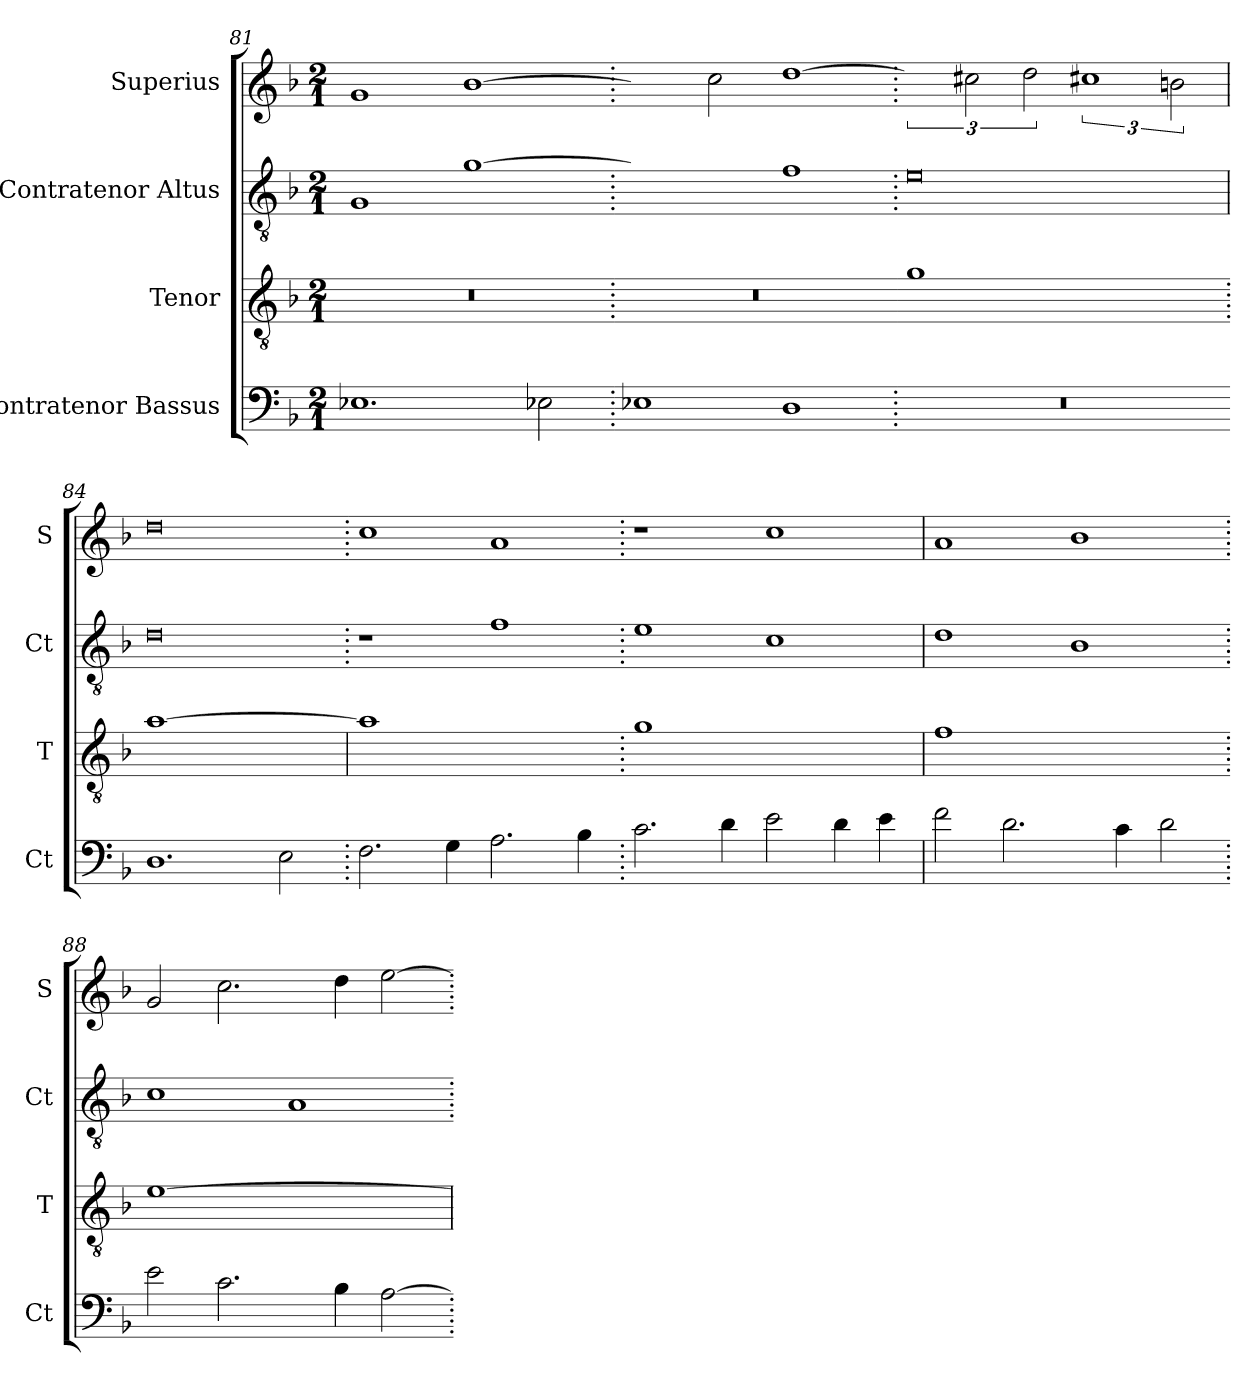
**kern	**kern	**kern	**kern
*part4	*part3	*part2	*part1
*staff4	*staff3	*staff2	*staff1
*I"Contratenor Bassus	*I"Tenor	*I"Contratenor Altus	*I"Superius
*I'Ct	*I'T	*I'Ct	*I'S
*clefF4	*clefGv2	*clefGv2	*clefG2
*k[b-]	*k[b-]	*k[b-]	*k[b-]
*M2/1	*M2/1	*M2/1	*M2/1
=81	=81	=81	=81
!	!LO:N:vis=1	!	!
1.E-X	0r	1G	1g
.	.	[1g	[1b-
2E-X\	.	.	.
=82.	=82.	=82.	=82.
!	!LO:N:vis=1	!	!
1E-X	0r	1gyy]	2b-\yy]
.	.	.	2cc\
1D	.	1f	[1dd
=83.	=83	=83.	=83.
!	!LO:N:vis=1	!	!
0r	0g	0e	3dd\yy]
.	.	.	3cc#X\
.	.	.	3dd\
.	.	.	3%2cc#X
.	.	.	3bn\
=84	=84.	=84	=84
!	!LO:N:vis=1	!	!
1.D	[0a	0d	0dd
2E\	.	.	.
=85.	=85	=85.	=85.
!	!LO:N:vis=1	!	!
2.F\	0a]	1r	1cc
4G\	.	.	.
2.A\	.	1f	1a
4B-\	.	.	.
=86.	=86.	=86.	=86.
!	!LO:N:vis=1	!	!
2.c\	0g	1e	1r
4d\	.	.	.
2e\	.	1c	1cc
4d\	.	.	.
4e\	.	.	.
=87	=87	=87	=87
!	!LO:N:vis=1	!	!
2f\	0f	1d	1a
2.d\	.	.	.
.	.	1B-	1b-
4c\	.	.	.
2d\	.	.	.
=88.	=88.	=88.	=88.
!	!LO:N:vis=1	!	!
2e\	[0e	1c	2g/
2.c\	.	.	2.cc\
.	.	1A	.
4B-\	.	.	4dd\
[2A\	.	.	[2ee\
=.	=	=.	=.
*-	*-	*-	*-
